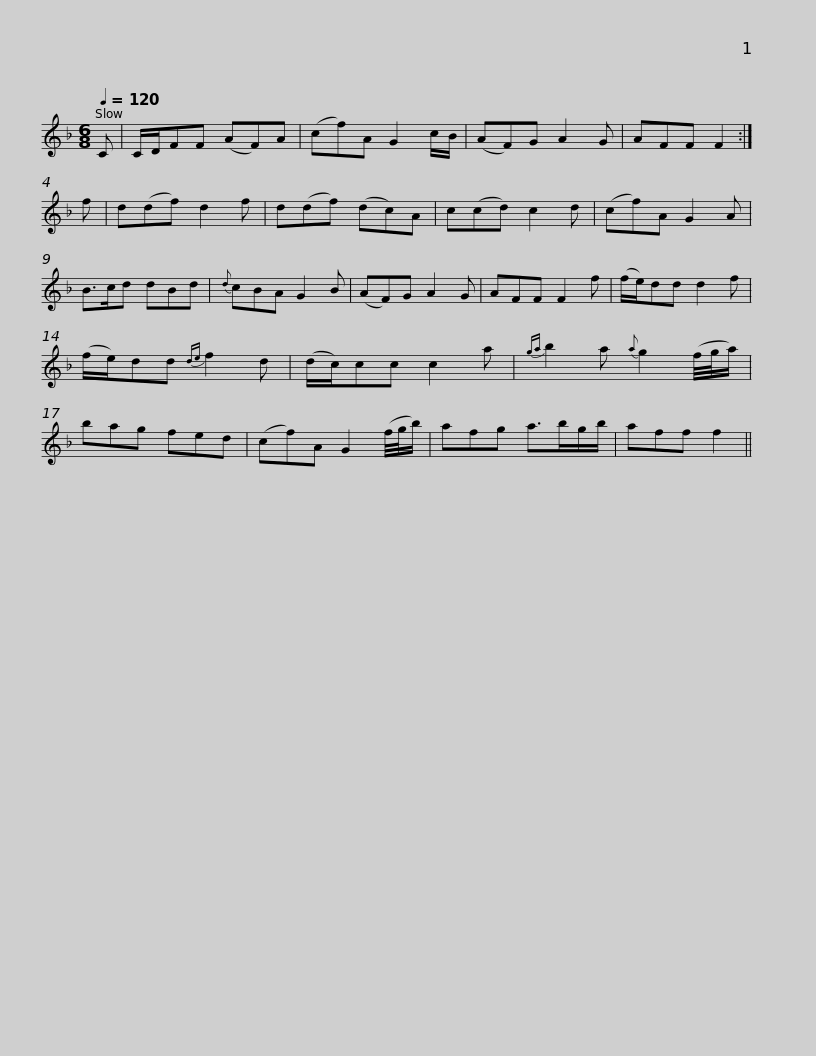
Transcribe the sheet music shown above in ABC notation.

X:1
L:1/8
Q:1/4=120
M:6/8
I:linebreak $
K:F
V:1 treble
V:1
 C | C/D/FF (AF)A | (cf)A G2 c/B/ | (AF)G A2 G | AFF F2 :| %5
 f | d(df) d2 f | d(df) (dc)A | c(cd) c2 d |$ (cf)A G2 A | %10
 B>cd dBd |{d} cBA G2 B | (AF)G A2 G | AFF F2 f | (f/e/)dd d2 f | %15
 (f/e/)dd{de} f2 d |$ (d/c/)cc c2 a |{ga} b2 a{a} g2 (f/4g/4a/) | bag fed | (cf)A G2 (f/4g/4b/) | %20
 afg a>bg/b/ | aff f2 || %22
